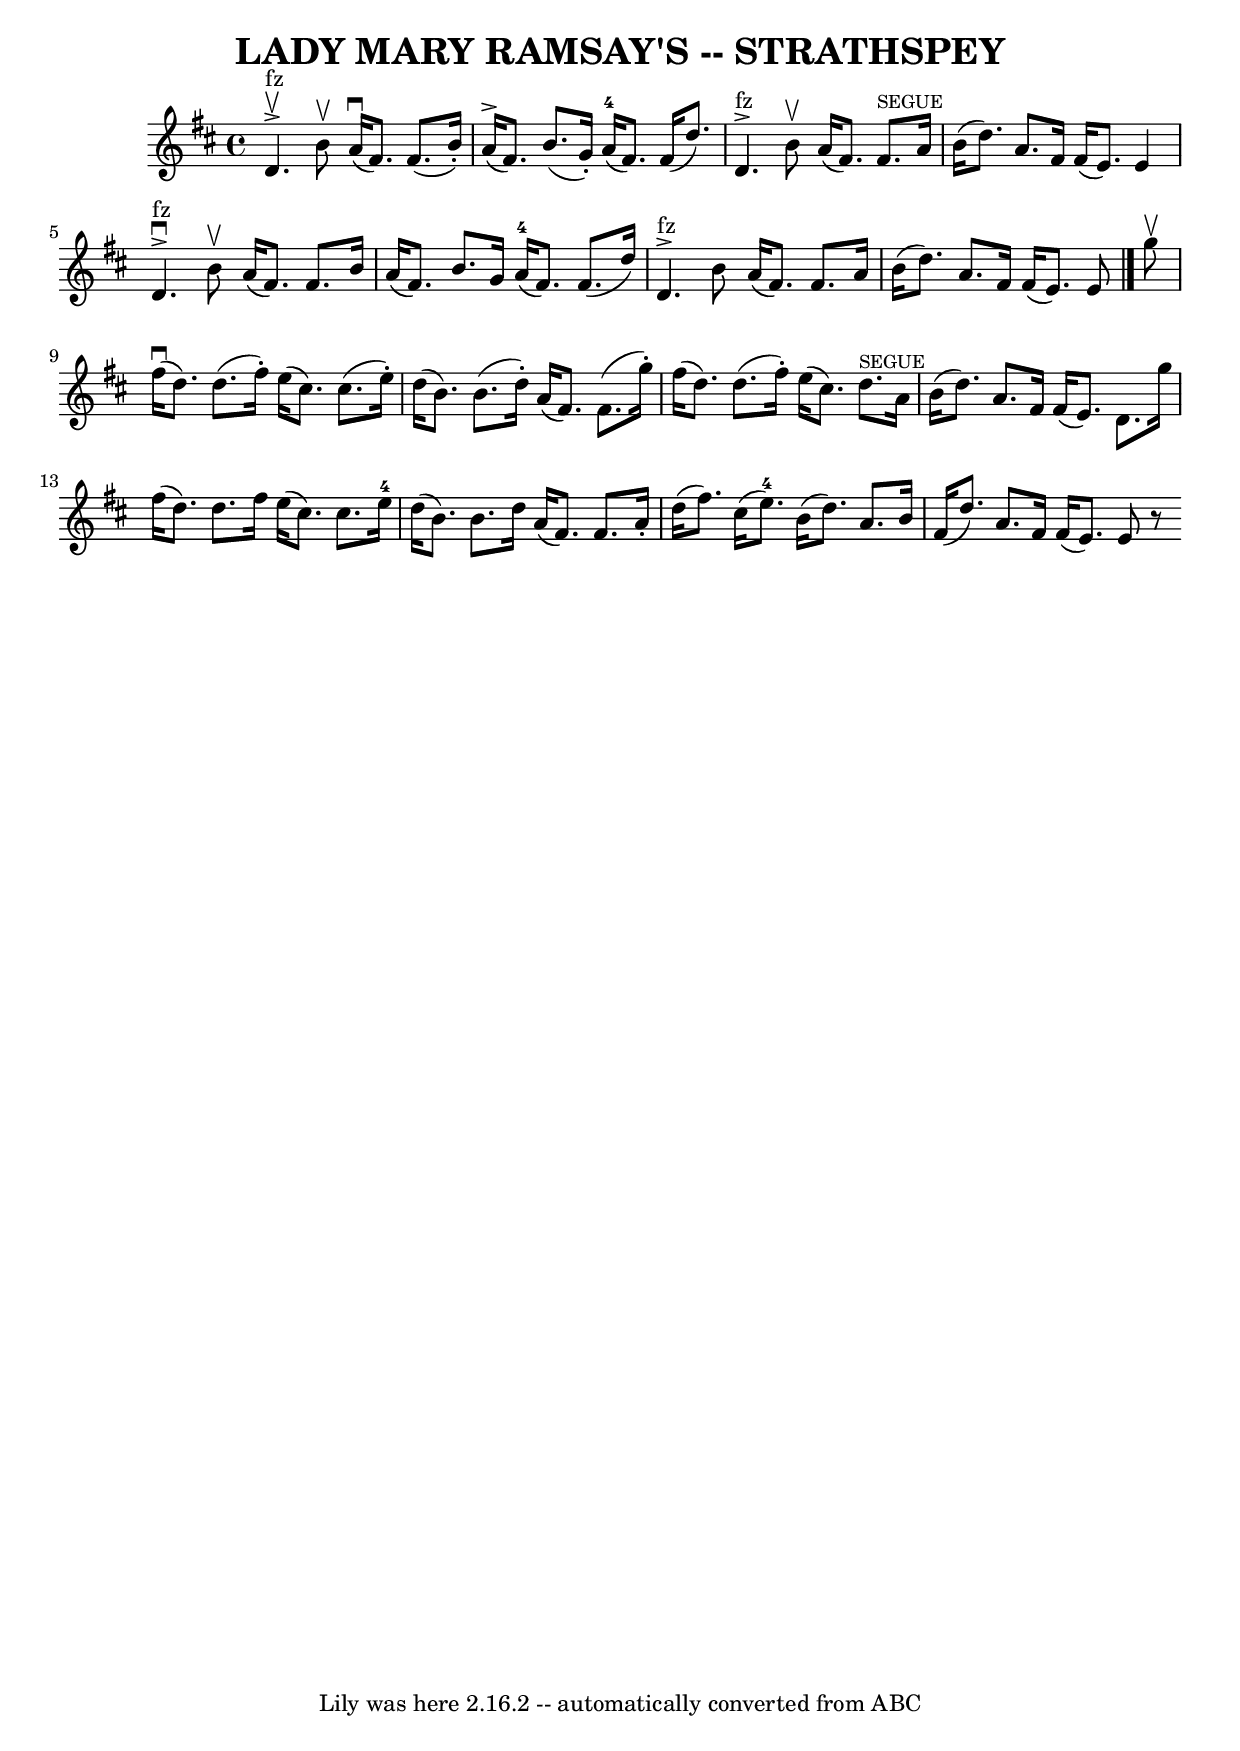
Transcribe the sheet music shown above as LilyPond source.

\version "2.16.2"
\include "Mammoth.ily"
\header {
  %% book = "Ryan's Mammoth Collection of Fiddle Tunes"
  crossRefNumber = "1"
  footnotes = ""
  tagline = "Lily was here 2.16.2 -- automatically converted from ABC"
  title = "LADY MARY RAMSAY'S -- STRATHSPEY"

}
voicedefault =  {


  \override Staff.TimeSignature #'style = #'C
  \time 4/4 
  \key d \major   d'4.^"fz"^\upbow^\accent b'8^\upbow a'16 (^\downbow fis'8.) fis'8. (b'16-.)    |
  a'16 (^\accent      fis'8.) b'8. (g'16-.) a'16-4(fis'8.) fis'16 (d''8. )    |
  d'4.^"fz"^\accent b'8^\upbow a'16 (fis'8.)      fis'8.^\segue a'16     |
  b'16 (d''8.) a'8. fis'16       fis'16 (e'8.) e'4     |
  d'4.^"fz"^\accent^\downbow b'8^\upbow a'16 (fis'8.) fis'8. b'16    |
  a'16 (fis'8.) b'8. g'16 a'16-4(fis'8.) fis'8. (d''16)    |
  d'4.^"fz"^\accent b'8 a'16 (fis'8.) fis'8. a'16  |
  b'16 (d''8.) a'8. fis'16 fis'16 (e'8.) e'8     \bar "|." g''8^\upbow    |
  fis''16 (^\downbow d''8.)      d''8. (fis''16-.) e''16 (cis''8.) cis''8. (e''16-.)     |
  d''16 (b'8.) b'8. (d''16-.) a'16 (fis'8.)      fis'8. (g''16-.)    |
  fis''16 (d''8.) d''8. (fis''16-.) e''16 (cis''8.) d''8.^\segue a'16    |
  b'16 (   d''8.) a'8. fis'16 fis'16 (e'8.) d'8. g''16     |
  
  fis''16 (d''8.) d''8. fis''16 e''16 (cis''8.) cis''8.      e''16-4    |
  d''16 (b'8.) b'8. d''16    |
  a'16 (fis'8.) fis'8. a'16-.   |
  d''16 (fis''8.)      cis''16 (e''8.-4) b'16 (d''8.) a'8. b'16     |
  
  fis'16 (d''8.) a'8. fis'16 fis'16 (e'8.) e'8    r8      \bar " |."   

}

\score{
  <<

    \context Staff="default"
    {
      \voicedefault 
      
    }

  >>
  \layout {
    
  }
  \midi {
  }

}
